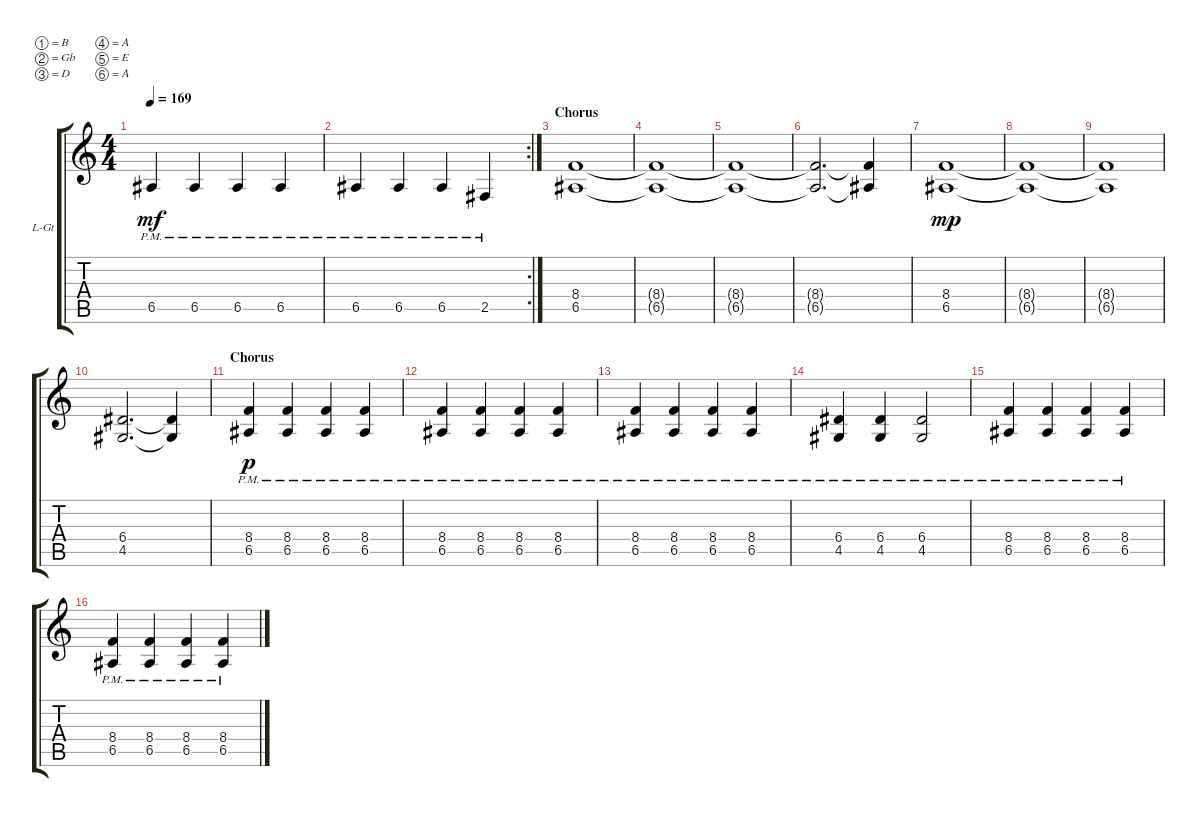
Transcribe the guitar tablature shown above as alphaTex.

\bracketExtendMode groupsimilarinstruments
\firstSystemTrackNameOrientation horizontal
\otherSystemsTrackNameOrientation horizontal
\track ("Left Guitar" "L-Gt") {instrument distortionguitar}
\staff {score tabs}
\tuning (B3 Gb3 D3 A2 E2 A1)
\ts (4 4)
\tempo 169
\clef g2
\ks c
6.5{pm}.4{dy mf} 6.5{pm}.4 6.5{pm}.4 6.5{pm}.4 |
\rc 2
6.5{pm}.4 6.5{pm}.4 6.5{pm}.4 2.5{pm}.4 |
\section ("" "Chorus")
(8.4 6.5).1 |
(8.4{t} 6.5{t}).1 |
(8.4{t} 6.5{t}).1 |
(8.4{t} 6.5{t}).2{d} (8.4{t} 6.5{t}).4 |
(8.4 6.5).1{dy mp} |
(8.4{t} 6.5{t}).1 |
(8.4{t} 6.5{t}).1 |
(6.4 4.5).2{d} (6.4{t} 4.5{t}).4 |
\section ("" "Chorus")
(6.5{pm} 8.4{pm}).4{dy p} (6.5{pm} 8.4{pm}).4 (6.5{pm} 8.4{pm}).4 (6.5{pm} 8.4{pm}).4 |
(6.5{pm} 8.4{pm}).4 (6.5{pm} 8.4{pm}).4 (6.5{pm} 8.4{pm}).4 (6.5{pm} 8.4{pm}).4 |
(6.5{pm} 8.4{pm}).4 (6.5{pm} 8.4{pm}).4 (6.5{pm} 8.4{pm}).4 (6.5{pm} 8.4{pm}).4 |
(4.5{pm} 6.4{pm}).4 (4.5{pm} 6.4{pm}).4 (4.5{pm} 6.4{pm}).2 |
(6.5{pm} 8.4{pm}).4 (6.5{pm} 8.4{pm}).4 (6.5{pm} 8.4{pm}).4 (6.5{pm} 8.4{pm}).4 |
(6.5{pm} 8.4{pm}).4 (6.5{pm} 8.4{pm}).4 (6.5{pm} 8.4{pm}).4 (6.5{pm} 8.4{pm}).4
